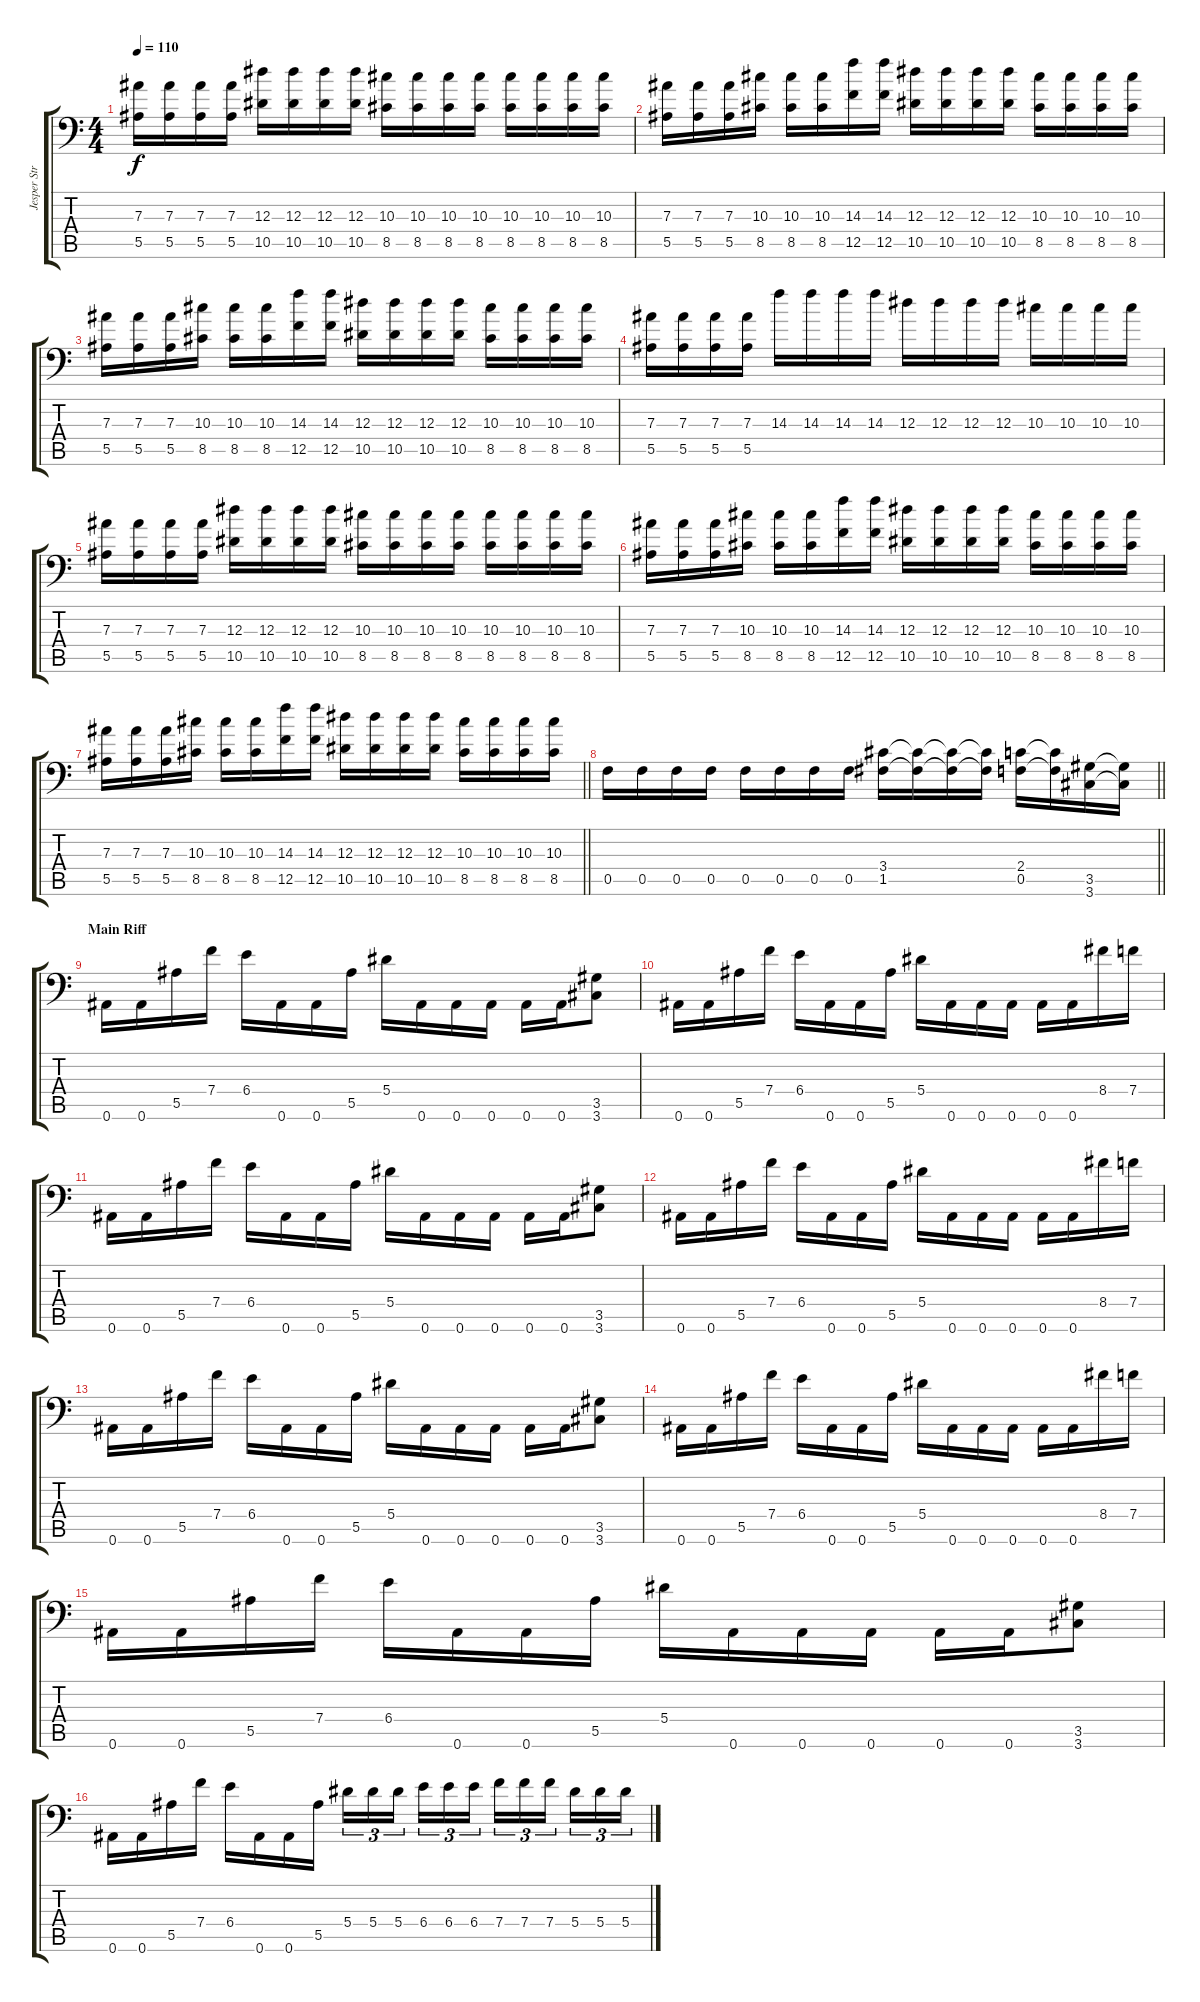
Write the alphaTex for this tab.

\track ("Jesper Stromblad" "Jesper Str") {instrument distortionguitar}
\staff {score tabs}
\tuning (C4 G3 Eb3 Bb2 F2 Bb1) {hide}
\ts (4 4)
\tempo 110
\clef f4
\ks c
(7.3 5.5).16{dy f} (7.3 5.5).16 (7.3 5.5).16 (7.3 5.5).16 (12.3 10.5).16 (12.3 10.5).16 (12.3 10.5).16 (12.3 10.5).16 (10.3 8.5).16 (10.3 8.5).16 (10.3 8.5).16 (10.3 8.5).16 (10.3 8.5).16 (10.3 8.5).16 (10.3 8.5).16 (10.3 8.5).16 |
(7.3 5.5).16 (7.3 5.5).16 (7.3 5.5).16 (10.3 8.5).16 (10.3 8.5).16 (10.3 8.5).16 (14.3 12.5).16 (14.3 12.5).16 (12.3 10.5).16 (12.3 10.5).16 (12.3 10.5).16 (12.3 10.5).16 (10.3 8.5).16 (10.3 8.5).16 (10.3 8.5).16 (10.3 8.5).16 |
(7.3 5.5).16 (7.3 5.5).16 (7.3 5.5).16 (10.3 8.5).16 (10.3 8.5).16 (10.3 8.5).16 (14.3 12.5).16 (14.3 12.5).16 (12.3 10.5).16 (12.3 10.5).16 (12.3 10.5).16 (12.3 10.5).16 (10.3 8.5).16 (10.3 8.5).16 (10.3 8.5).16 (10.3 8.5).16 |
(7.3 5.5).16 (7.3 5.5).16 (7.3 5.5).16 (7.3 5.5).16 14.3.16 14.3.16 14.3.16 14.3.16 12.3.16 12.3.16 12.3.16 12.3.16 10.3.16 10.3.16 10.3.16 10.3.16 |
(7.3 5.5).16 (7.3 5.5).16 (7.3 5.5).16 (7.3 5.5).16 (12.3 10.5).16 (12.3 10.5).16 (12.3 10.5).16 (12.3 10.5).16 (10.3 8.5).16 (10.3 8.5).16 (10.3 8.5).16 (10.3 8.5).16 (10.3 8.5).16 (10.3 8.5).16 (10.3 8.5).16 (10.3 8.5).16 |
(7.3 5.5).16 (7.3 5.5).16 (7.3 5.5).16 (10.3 8.5).16 (10.3 8.5).16 (10.3 8.5).16 (14.3 12.5).16 (14.3 12.5).16 (12.3 10.5).16 (12.3 10.5).16 (12.3 10.5).16 (12.3 10.5).16 (10.3 8.5).16 (10.3 8.5).16 (10.3 8.5).16 (10.3 8.5).16 |
\barLineRight lightlight
(7.3 5.5).16 (7.3 5.5).16 (7.3 5.5).16 (10.3 8.5).16 (10.3 8.5).16 (10.3 8.5).16 (14.3 12.5).16 (14.3 12.5).16 (12.3 10.5).16 (12.3 10.5).16 (12.3 10.5).16 (12.3 10.5).16 (10.3 8.5).16 (10.3 8.5).16 (10.3 8.5).16 (10.3 8.5).16 |
\barLineRight lightlight
0.5.16 0.5.16 0.5.16 0.5.16 0.5.16 0.5.16 0.5.16 0.5.16 (3.4 1.5).16 (3.4{t} 1.5{t}).16 (3.4{t} 1.5{t}).16 (3.4{t} 1.5{t}).16 (2.4 0.5).16 (2.4{t} 0.5{t}).16 (3.5 3.6).16 (3.5{t} 3.6{t}).16 |
\section ("" "Main Riff")
0.6.16 0.6.16 5.5.16 7.4.16 6.4.16 0.6.16 0.6.16 5.5.16 5.4.16 0.6.16 0.6.16 0.6.16 0.6.16 0.6.16 (3.5 3.6).8 |
0.6.16 0.6.16 5.5.16 7.4.16 6.4.16 0.6.16 0.6.16 5.5.16 5.4.16 0.6.16 0.6.16 0.6.16 0.6.16 0.6.16 8.4.16 7.4.16 |
0.6.16 0.6.16 5.5.16 7.4.16 6.4.16 0.6.16 0.6.16 5.5.16 5.4.16 0.6.16 0.6.16 0.6.16 0.6.16 0.6.16 (3.5 3.6).8 |
0.6.16 0.6.16 5.5.16 7.4.16 6.4.16 0.6.16 0.6.16 5.5.16 5.4.16 0.6.16 0.6.16 0.6.16 0.6.16 0.6.16 8.4.16 7.4.16 |
0.6.16 0.6.16 5.5.16 7.4.16 6.4.16 0.6.16 0.6.16 5.5.16 5.4.16 0.6.16 0.6.16 0.6.16 0.6.16 0.6.16 (3.5 3.6).8 |
0.6.16 0.6.16 5.5.16 7.4.16 6.4.16 0.6.16 0.6.16 5.5.16 5.4.16 0.6.16 0.6.16 0.6.16 0.6.16 0.6.16 8.4.16 7.4.16 |
0.6.16 0.6.16 5.5.16 7.4.16 6.4.16 0.6.16 0.6.16 5.5.16 5.4.16 0.6.16 0.6.16 0.6.16 0.6.16 0.6.16 (3.5 3.6).8 |
0.6.16 0.6.16 5.5.16 7.4.16 6.4.16 0.6.16 0.6.16 5.5.16 5.4.16{tu (3 2)} 5.4.16{tu (3 2)} 5.4.16{tu (3 2) beam splitsecondary} 6.4.16{tu (3 2)} 6.4.16{tu (3 2)} 6.4.16{tu (3 2)} 7.4.16{tu (3 2)} 7.4.16{tu (3 2)} 7.4.16{tu (3 2) beam splitsecondary} 5.4.16{tu (3 2)} 5.4.16{tu (3 2)} 5.4.16{tu (3 2)}
